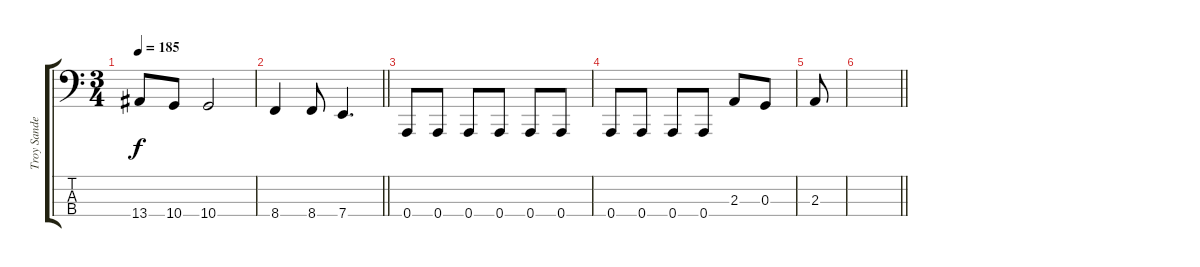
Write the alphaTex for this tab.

\track ("Troy Sanders" "Troy Sande") {instrument electricbassfinger}
\staff {score tabs}
\tuning (F2 C2 G1 A0) {hide}
\ts (3 4)
\tempo 185
\clef f4
\ks c
13.4.8{dy f} 10.4.8 10.4.2 |
\barLineRight lightlight
8.4.4 8.4.8 7.4.4{d} |
0.4.8 0.4.8 0.4.8 0.4.8 0.4.8 0.4.8 |
0.4.8 0.4.8 0.4.8 0.4.8 2.3.8 0.3.8 |
2.3.8 |
\barLineRight lightlight
